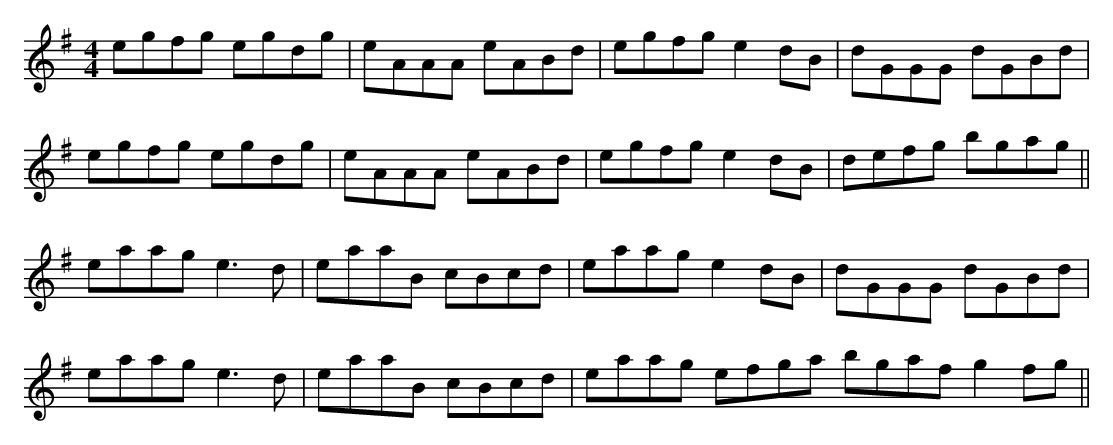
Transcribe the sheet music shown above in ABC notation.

X:1
M:4/4
K:Ador
egfg egdg|eAAA eABd|egfg e2 dB|dGGG dGBd|
egfg egdg|eAAA eABd|egfg e2 dB|defg bgag||
eaag e3d|eaaB cBcd|eaag e2 dB|dGGG dGBd|
eaag e3d|eaaB cBcd|eaag efga bgaf g2 fg||
